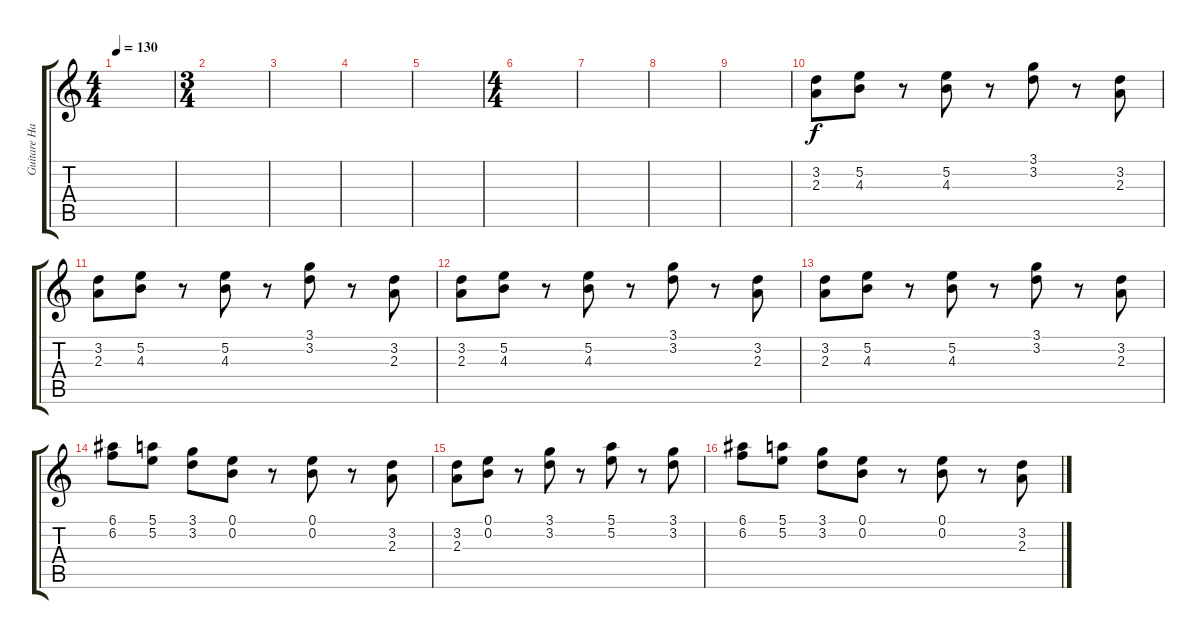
\track ("Guitare Harmonie" "Guitare Ha") {instrument distortionguitar}
\staff {score tabs}
\tuning (E4 B3 G3 D3 A2 D2) {hide}
\ts (4 4)
\tempo 130
\clef g2
\ks c
|
\ts (3 4)
|
|
|
|
\ts (4 4)
|
|
|
|
(3.2 2.3).8 (5.2 4.3).8 r.8 (5.2 4.3).8 r.8 (3.1 3.2).8 r.8 (3.2 2.3).8 |
(3.2 2.3).8 (5.2 4.3).8 r.8 (5.2 4.3).8 r.8 (3.1 3.2).8 r.8 (3.2 2.3).8 |
(3.2 2.3).8 (5.2 4.3).8 r.8 (5.2 4.3).8 r.8 (3.1 3.2).8 r.8 (3.2 2.3).8 |
(3.2 2.3).8 (5.2 4.3).8 r.8 (5.2 4.3).8 r.8 (3.1 3.2).8 r.8 (3.2 2.3).8 |
(6.1 6.2).8 (5.1 5.2).8 (3.1 3.2).8 (0.1 0.2).8 r.8 (0.1 0.2).8 r.8 (3.2 2.3).8 |
(3.2 2.3).8 (0.1 0.2).8 r.8 (3.1 3.2).8 r.8 (5.1 5.2).8 r.8 (3.1 3.2).8 |
(6.1 6.2).8 (5.1 5.2).8 (3.1 3.2).8 (0.1 0.2).8 r.8 (0.1 0.2).8 r.8 (3.2 2.3).8
